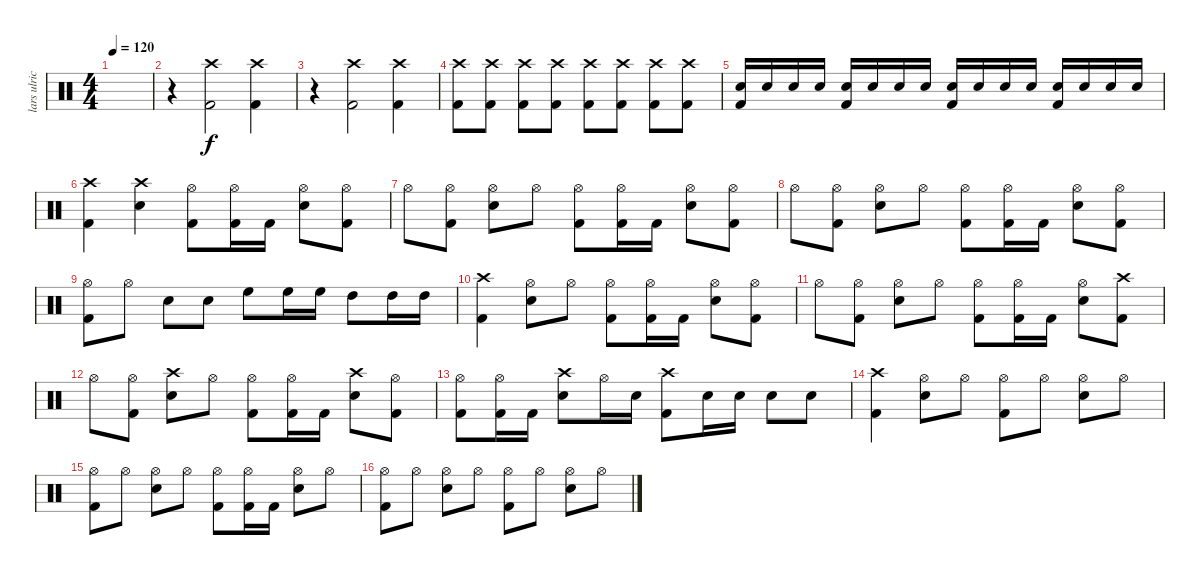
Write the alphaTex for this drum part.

\track ("lars ulrich" "lars ulric") {instrument percussion}
\staff {score}
\articulation defaults
\ts (4 4)
\tempo 120
\clef neutral
\ks c
|
r.4 ("Crash high (hit)" "Kick (hit) 2").2 ("Crash high (hit)" "Kick (hit) 2").4 |
r.4 ("Crash high (hit)" "Kick (hit) 2").2 ("Crash high (hit)" "Kick (hit) 2").4 |
("Crash high (hit)" "Kick (hit) 2").8 ("Crash high (hit)" "Kick (hit) 2").8 ("Crash high (hit)" "Kick (hit) 2").8 ("Crash high (hit)" "Kick (hit) 2").8 ("Crash high (hit)" "Kick (hit) 2").8 ("Crash high (hit)" "Kick (hit) 2").8 ("Crash high (hit)" "Kick (hit) 2").8 ("Crash high (hit)" "Kick (hit) 2").8 |
("Electric Snare (hit)" "Kick (hit) 2").16 "Electric Snare (hit)".16 "Electric Snare (hit)".16 "Electric Snare (hit)".16 ("Electric Snare (hit)" "Kick (hit) 2").16 "Electric Snare (hit)".16 "Electric Snare (hit)".16 "Electric Snare (hit)".16 ("Electric Snare (hit)" "Kick (hit) 2").16 "Electric Snare (hit)".16 "Electric Snare (hit)".16 "Electric Snare (hit)".16 ("Electric Snare (hit)" "Kick (hit) 2").16 "Electric Snare (hit)".16 "Electric Snare (hit)".16 "Electric Snare (hit)".16 |
("Crash high (hit)" "Kick (hit) 2").4 ("Crash high (hit)" "Electric Snare (hit)").4 ("Hi-Hat (open)" "Kick (hit) 2").8 ("Hi-Hat (open)" "Kick (hit) 2").16 "Kick (hit) 2".16 ("Hi-Hat (open)" "Electric Snare (hit)").8 ("Hi-Hat (open)" "Kick (hit) 2").8 |
"Hi-Hat (open)".8 ("Hi-Hat (open)" "Kick (hit) 2").8 ("Hi-Hat (open)" "Electric Snare (hit)").8 "Hi-Hat (open)".8 ("Hi-Hat (open)" "Kick (hit) 2").8 ("Hi-Hat (open)" "Kick (hit) 2").16 "Kick (hit) 2".16 ("Hi-Hat (open)" "Electric Snare (hit)").8 ("Hi-Hat (open)" "Kick (hit) 2").8 |
"Hi-Hat (open)".8 ("Hi-Hat (open)" "Kick (hit) 2").8 ("Hi-Hat (open)" "Electric Snare (hit)").8 "Hi-Hat (open)".8 ("Hi-Hat (open)" "Kick (hit) 2").8 ("Hi-Hat (open)" "Kick (hit) 2").16 "Kick (hit) 2".16 ("Hi-Hat (open)" "Electric Snare (hit)").8 ("Hi-Hat (open)" "Kick (hit) 2").8 |
("Hi-Hat (open)" "Kick (hit) 2").8 "Hi-Hat (open)".8 "Electric Snare (hit)".8 "Electric Snare (hit)".8 "High Floor Tom (hit)".8 "High Floor Tom (hit)".16 "High Floor Tom (hit)".16 "High Tom (hit)".8 "High Tom (hit)".16 "High Tom (hit)".16 |
("Crash high (hit)" "Kick (hit) 2").4 ("Hi-Hat (open)" "Electric Snare (hit)").8 "Hi-Hat (open)".8 ("Hi-Hat (open)" "Kick (hit) 2").8 ("Hi-Hat (open)" "Kick (hit) 2").16 "Kick (hit) 2".16 ("Hi-Hat (open)" "Electric Snare (hit)").8 ("Hi-Hat (open)" "Kick (hit) 2").8 |
"Hi-Hat (open)".8 ("Hi-Hat (open)" "Kick (hit) 2").8 ("Hi-Hat (open)" "Electric Snare (hit)").8 "Hi-Hat (open)".8 ("Hi-Hat (open)" "Kick (hit) 2").8 ("Hi-Hat (open)" "Kick (hit) 2").16 "Kick (hit) 2".16 ("Hi-Hat (open)" "Electric Snare (hit)").8 ("Crash high (hit)" "Kick (hit) 2").8 |
"Hi-Hat (open)".8 ("Hi-Hat (open)" "Kick (hit) 2").8 ("Crash high (hit)" "Electric Snare (hit)").8 "Hi-Hat (open)".8 ("Hi-Hat (open)" "Kick (hit) 2").8 ("Hi-Hat (open)" "Kick (hit) 2").16 "Kick (hit) 2".16 ("Crash high (hit)" "Electric Snare (hit)").8 ("Hi-Hat (open)" "Kick (hit) 2").8 |
("Hi-Hat (open)" "Kick (hit) 2").8 ("Hi-Hat (open)" "Kick (hit) 2").16 "Kick (hit) 2".16 ("Crash high (hit)" "Electric Snare (hit)").8 "Hi-Hat (open)".16 "Electric Snare (hit)".16 ("Crash high (hit)" "Kick (hit) 2").8 "Electric Snare (hit)".16 "Electric Snare (hit)".16 "Electric Snare (hit)".8 "Electric Snare (hit)".8 |
("Crash high (hit)" "Kick (hit) 2").4 ("Hi-Hat (open)" "Electric Snare (hit)").8 "Hi-Hat (open)".8 ("Hi-Hat (open)" "Kick (hit) 2").8 "Hi-Hat (open)".8 ("Hi-Hat (open)" "Electric Snare (hit)").8 "Hi-Hat (open)".8 |
("Hi-Hat (open)" "Kick (hit) 2").8 "Hi-Hat (open)".8 ("Hi-Hat (open)" "Electric Snare (hit)").8 "Hi-Hat (open)".8 ("Hi-Hat (open)" "Kick (hit) 2").8 ("Hi-Hat (open)" "Kick (hit) 2").16 "Kick (hit) 2".16 ("Hi-Hat (open)" "Electric Snare (hit)").8 "Hi-Hat (open)".8 |
("Hi-Hat (open)" "Kick (hit) 2").8 "Hi-Hat (open)".8 ("Hi-Hat (open)" "Electric Snare (hit)").8 "Hi-Hat (open)".8 ("Hi-Hat (open)" "Kick (hit) 2").8 "Hi-Hat (open)".8 ("Hi-Hat (open)" "Electric Snare (hit)").8 "Hi-Hat (open)".8
